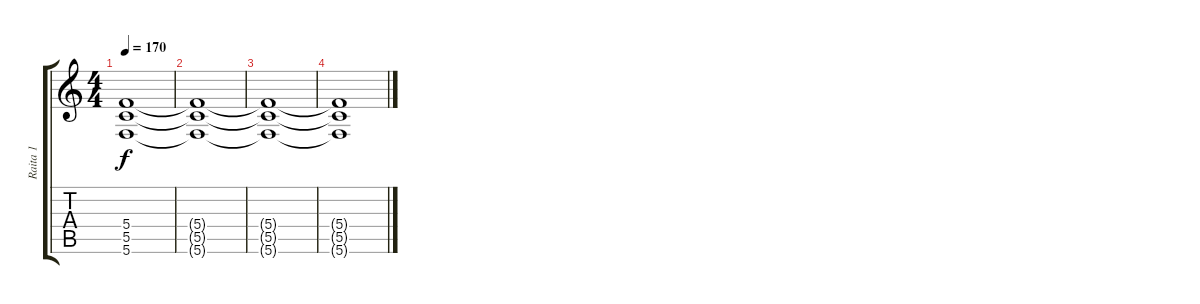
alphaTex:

\track ("Raita 1" "Raita 1") {instrument distortionguitar}
\staff {score tabs}
\tuning (D4 A3 F3 C3 G2 C2) {hide}
\ts (4 4)
\tempo 170
\clef g2
\ks c
(5.4 5.5 5.6).1{dy f} |
(5.4{t} 5.5{t} 5.6{t}).1 |
(5.4{t} 5.5{t} 5.6{t}).1 |
(5.4{t} 5.5{t} 5.6{t}).1
